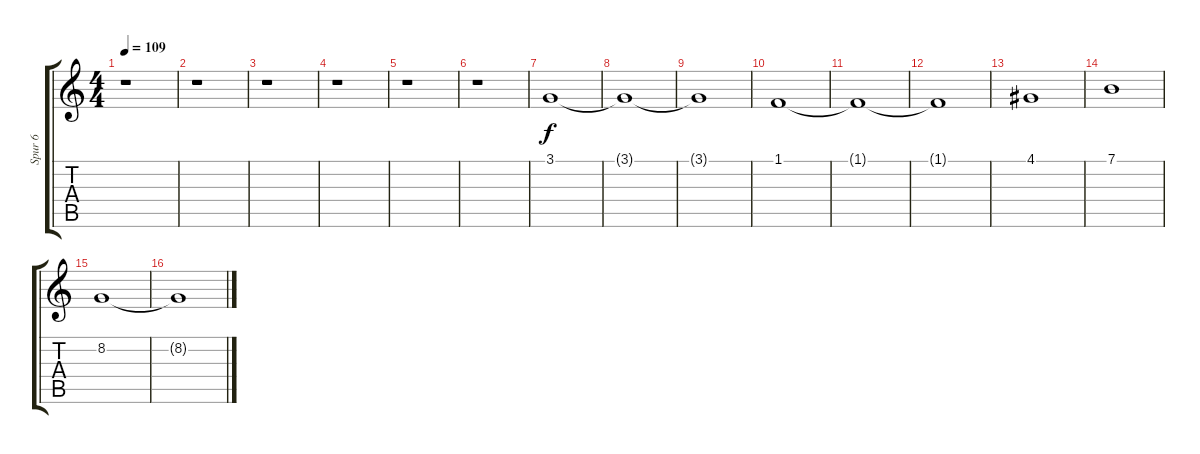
\track ("Spur 6" "Spur 6") {instrument stringensemble1}
\staff {score tabs}
\tuning (E4 B3 G3 D3 A2 E2) {hide}
\ts (4 4)
\tempo 109
\clef g2
\ks c
r.1{dy f} |
r.1 |
r.1 |
r.1 |
r.1 |
r.1 |
3.1.1 |
3.1{t}.1 |
3.1{t}.1 |
1.1.1 |
1.1{t}.1 |
1.1{t}.1 |
4.1.1 |
7.1.1 |
8.2.1 |
8.2{t}.1
